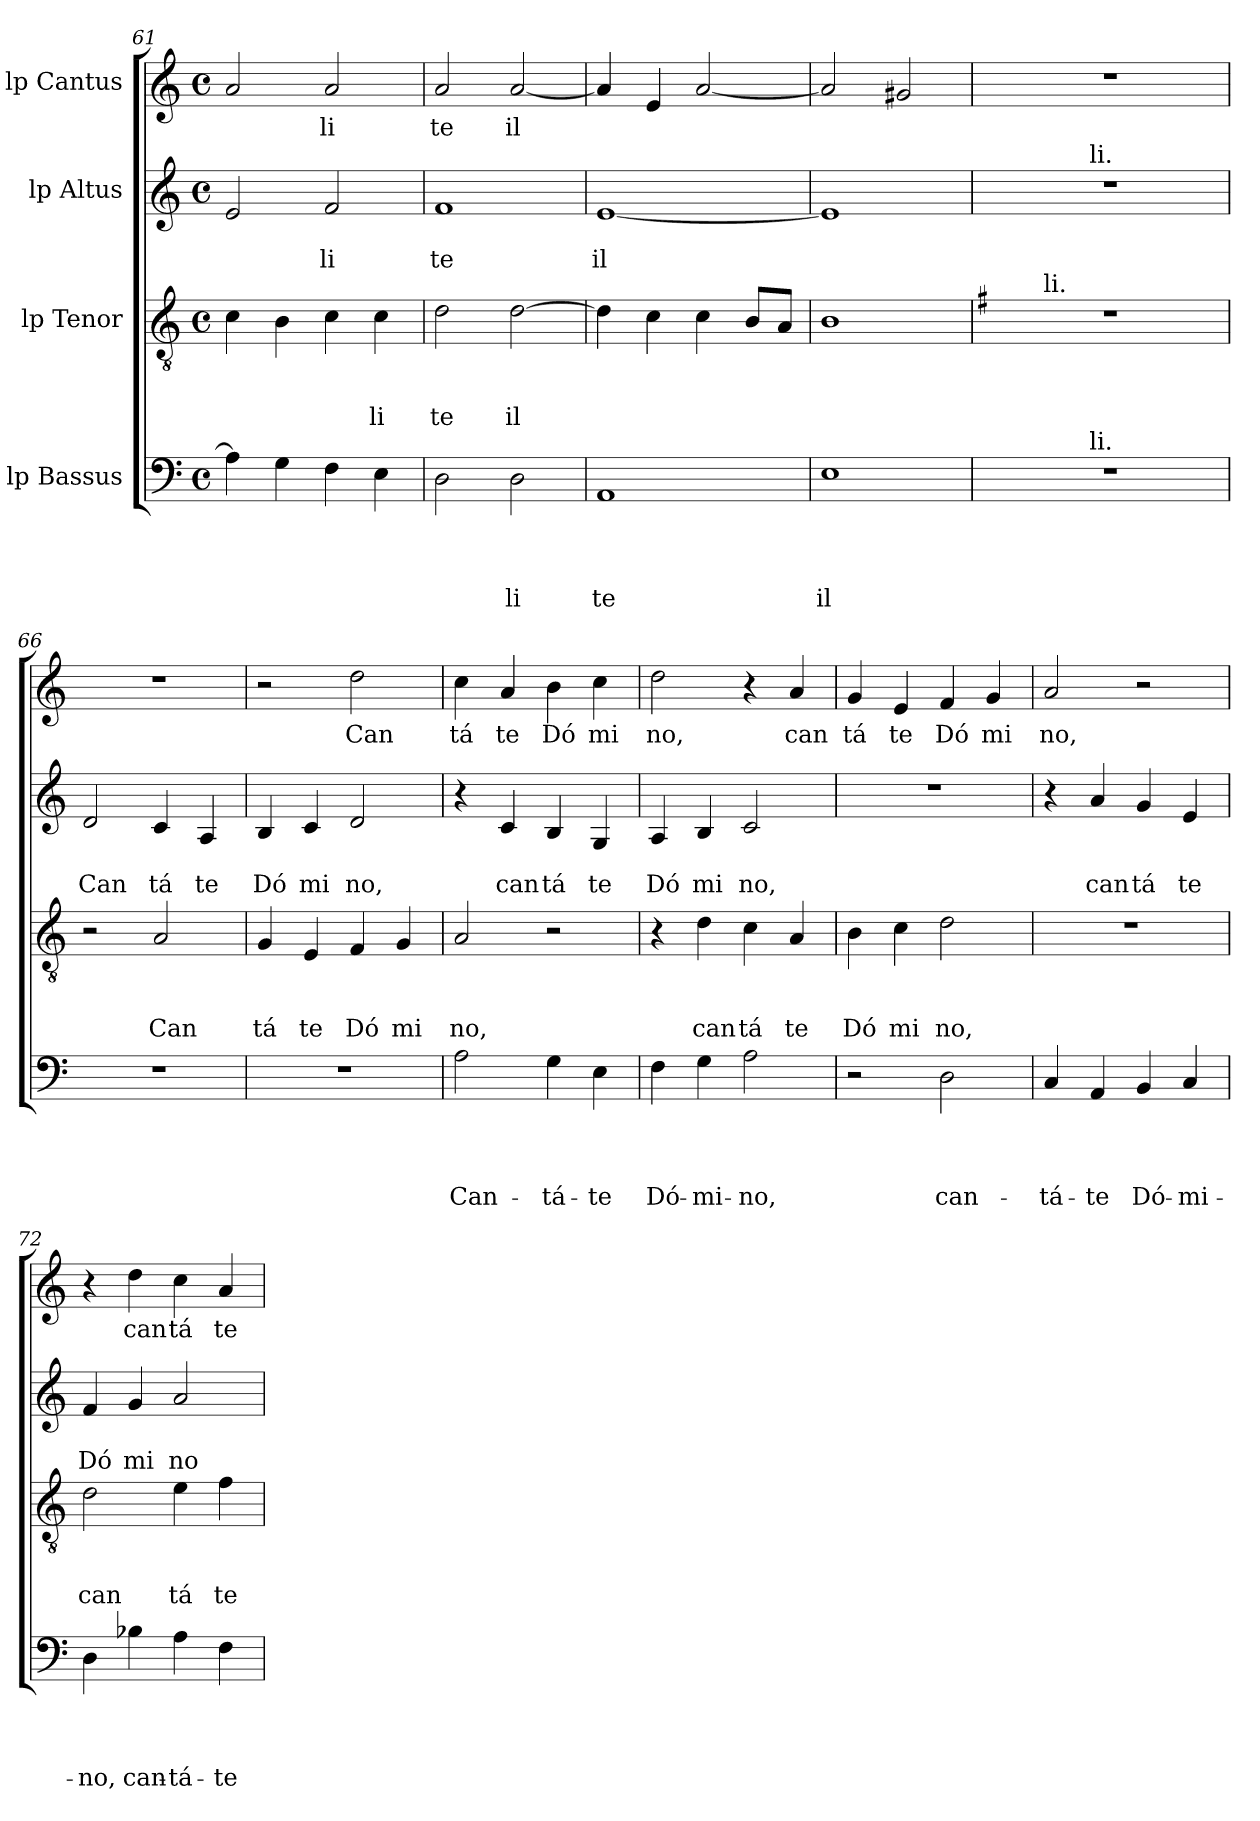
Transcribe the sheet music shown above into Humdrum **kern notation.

**kern	**text	**text	**text	**text	**kern	**text	**text	**text	**kern	**text	**text	**kern	**text
*part4	*part4	*part4	*part4	*part4	*part3	*part3	*part3	*part3	*part2	*part2	*part2	*part1	*part1
*staff4	*staff4	*staff4	*staff4	*staff4	*staff3	*staff3	*staff3	*staff3	*staff2	*staff2	*staff2	*staff1	*staff1
*I"lp Bassus	*	*	*	*	*I"lp Tenor	*	*	*	*I"lp Altus	*	*	*I"lp Cantus	*
*clefF4	*	*	*	*	*clefGv2	*	*	*	*clefG2	*	*	*clefG2	*
*k[]	*	*	*	*	*k[]	*	*	*	*k[]	*	*	*k[]	*
*C:	*	*	*	*	*C:	*	*	*	*C:	*	*	*C:	*
*M4/4	*	*	*	*	*M4/4	*	*	*	*M4/4	*	*	*M4/4	*
*met(c)	*	*	*	*	*met(c)	*	*	*	*met(c)	*	*	*met(c)	*
=61	=61	=61	=61	=61	=61	=61	=61	=61	=61	=61	=61	=61	=61
4A\]	.	.	.	.	4c\	.	.	.	2e/	.	.	2a/	.
4G\	.	.	.	.	4B\	.	.	.	.	.	.	.	.
!	!	!	!	!	!	!	!	!	!	!	!LO:LY:b	!	!LO:LY:b
4F\	.	.	.	.	4c\	.	.	.	2f/	.	li	2a/	li
!	!	!	!	!	!	!	!	!LO:LY:b	!	!	!	!	!
4E\	.	.	.	.	4c\	.	.	li	.	.	.	.	.
=62	=62	=62	=62	=62	=62	=62	=62	=62	=62	=62	=62	=62	=62
!	!	!	!	!	!	!	!	!LO:LY:b	!	!	!LO:LY:b	!	!LO:LY:b
2D\	.	.	.	.	2d\	.	.	te	1f	.	te	2a/	te
!	!	!	!	!LO:LY:b	!	!	!	!LO:LY:b	!	!	!	!	!LO:LY:b
2D\	.	.	.	li	[>2d\	.	.	il	.	.	.	[<2a/	il
=63	=63	=63	=63	=63	=63	=63	=63	=63	=63	=63	=63	=63	=63
!	!	!	!	!LO:LY:b	!	!	!	!	!	!	!LO:LY:b	!	!
1AA	.	.	.	te	4d\]	.	.	.	[<1e	.	il	4a/]	.
.	.	.	.	.	4c\	.	.	.	.	.	.	4e/	.
.	.	.	.	.	4c\	.	.	.	.	.	.	[<2a/	.
.	.	.	.	.	8B/L	.	.	.	.	.	.	.	.
.	.	.	.	.	8A/J	.	.	.	.	.	.	.	.
=64	=64	=64	=64	=64	=64	=64	=64	=64	=64	=64	=64	=64	=64
!	!	!	!	!LO:LY:b	!	!	!	!	!	!	!	!	!
1E	.	.	.	il	1B	.	.	.	1e]	.	.	2a/]	.
.	.	.	.	.	.	.	.	.	.	.	.	2g#X/	.
=65	=65	=65	=65	=65	=65	=65	=65	=65	=65	=65	=65	=65	=65
*	*	*	*	*	*k[f#]	*	*	*	*	*	*	*	*
*	*	*	*	*	*G:	*	*	*	*	*	*	*	*
*^	*	*	*	*	*^	*	*	*	*^	*	*	*	*
1r	4.ryy	.	.	.	.	1r	8ryy	.	.	.	1r	4.ryy	.	.	1r	.
.	.	.	.	.	.	.	32ryy	.	.	.	.	.	.	.	.	.
!	!	!	!	!	!	!	!LO:TX:a:t=li.	!	!	!	!	!	!	!	!	!
.	.	.	.	.	.	.	2ryy	.	.	.	.	.	.	.	.	.
!	!	!	!	!	!	!	!	!	!	!	!	!LO:TX:a:t=li.	!	!	!	!
!	!LO:TX:a:t=li.	!	!	!	!	!	!	!	!	!	!	!	!	!	!	!
.	2ryy	.	.	.	.	.	.	.	.	.	.	2ryy	.	.	.	.
.	.	.	.	.	.	.	4ryy	.	.	.	.	.	.	.	.	.
.	8ryy	.	.	.	.	.	.	.	.	.	.	8ryy	.	.	.	.
.	.	.	.	.	.	.	16.ryy	.	.	.	.	.	.	.	.	.
*v	*v	*	*	*	*	*	*	*	*	*	*v	*v	*	*	*	*
*	*	*	*	*	*v	*v	*	*	*	*	*	*	*	*
!!LO:PB:g=z
=66	=66	=66	=66	=66	=66	=66	=66	=66	=66	=66	=66	=66	=66
*	*	*	*	*	*k[]	*	*	*	*	*	*	*	*
*	*	*	*	*	*C:	*	*	*	*	*	*	*	*
*^	*	*	*	*	*^	*	*	*	*^	*	*	*	*
!	!	!	!	!	!	!	!	!	!	!	!	!	!	!LO:LY:b	!	!
*v	*v	*	*	*	*	*	*	*	*	*	*v	*v	*	*	*	*
*	*	*	*	*	*v	*v	*	*	*	*	*	*	*	*
1r	.	.	.	.	2r	.	.	.	2d/	.	Can	1r	.
!	!	!	!	!	!	!	!	!LO:LY:b	!	!	!LO:LY:b	!	!
.	.	.	.	.	2A/	.	.	Can	4c/	.	tá	.	.
!	!	!	!	!	!	!	!	!	!	!	!LO:LY:b	!	!
.	.	.	.	.	.	.	.	.	4A/	.	te	.	.
=67	=67	=67	=67	=67	=67	=67	=67	=67	=67	=67	=67	=67	=67
!	!	!	!	!	!	!	!	!LO:LY:b	!	!	!LO:LY:b	!	!
1r	.	.	.	.	4G/	.	.	tá	4B/	.	Dó	2r	.
!	!	!	!	!	!	!	!	!LO:LY:b	!	!	!LO:LY:b	!	!
.	.	.	.	.	4E/	.	.	te	4c/	.	mi	.	.
!	!	!	!	!	!	!	!	!LO:LY:b	!	!	!LO:LY:b	!	!LO:LY:b
.	.	.	.	.	4F/	.	.	Dó	2d/	.	no,	2dd\	Can
!	!	!	!	!	!	!	!	!LO:LY:b	!	!	!	!	!
.	.	.	.	.	4G/	.	.	mi	.	.	.	.	.
=68	=68	=68	=68	=68	=68	=68	=68	=68	=68	=68	=68	=68	=68
!	!	!	!	!LO:LY:b	!	!	!	!LO:LY:b	!	!	!	!	!LO:LY:b
2A\	.	.	.	Can-	2A/	.	.	no,	4r	.	.	4cc\	tá
!	!	!	!	!	!	!	!	!	!	!	!LO:LY:b	!	!LO:LY:b
.	.	.	.	.	.	.	.	.	4c/	.	can	4a/	te
!	!	!	!	!LO:LY:b	!	!	!	!	!	!	!LO:LY:b	!	!LO:LY:b
4G\	.	.	.	-tá-	2r	.	.	.	4B/	.	tá	4b\	Dó
!	!	!	!	!LO:LY:b	!	!	!	!	!	!	!LO:LY:b	!	!LO:LY:b
4E\	.	.	.	-te	.	.	.	.	4G/	.	te	4cc\	mi
=69	=69	=69	=69	=69	=69	=69	=69	=69	=69	=69	=69	=69	=69
!	!	!	!	!LO:LY:b	!	!	!	!	!	!	!LO:LY:b	!	!LO:LY:b
4F\	.	.	.	Dó-	4r	.	.	.	4A/	.	Dó	2dd\	no,
!	!	!	!	!LO:LY:b	!	!	!	!LO:LY:b	!	!	!LO:LY:b	!	!
4G\	.	.	.	-mi-	4d\	.	.	can	4B/	.	mi	.	.
!	!	!	!	!LO:LY:b	!	!	!	!LO:LY:b	!	!	!LO:LY:b	!	!
2A\	.	.	.	-no,	4c\	.	.	tá	2c/	.	no,	4r	.
!	!	!	!	!	!	!	!	!LO:LY:b	!	!	!	!	!LO:LY:b
.	.	.	.	.	4A/	.	.	te	.	.	.	4a/	can
=70	=70	=70	=70	=70	=70	=70	=70	=70	=70	=70	=70	=70	=70
!	!	!	!	!	!	!	!	!LO:LY:b	!	!	!	!	!LO:LY:b
2r	.	.	.	.	4B\	.	.	Dó	1r	.	.	4g/	tá
!	!	!	!	!	!	!	!	!LO:LY:b	!	!	!	!	!LO:LY:b
.	.	.	.	.	4c\	.	.	mi	.	.	.	4e/	te
!	!	!	!	!LO:LY:b	!	!	!	!LO:LY:b	!	!	!	!	!LO:LY:b
2D\	.	.	.	can-	2d\	.	.	no,	.	.	.	4f/	Dó
!	!	!	!	!	!	!	!	!	!	!	!	!	!LO:LY:b
.	.	.	.	.	.	.	.	.	.	.	.	4g/	mi
=71	=71	=71	=71	=71	=71	=71	=71	=71	=71	=71	=71	=71	=71
!	!	!	!	!LO:LY:b	!	!	!	!	!	!	!	!	!LO:LY:b
4C/	.	.	.	-tá-	1r	.	.	.	4r	.	.	2a/	no,
!	!	!	!	!LO:LY:b	!	!	!	!	!	!	!LO:LY:b	!	!
4AA/	.	.	.	-te	.	.	.	.	4a/	.	can	.	.
!	!	!	!	!LO:LY:b	!	!	!	!	!	!	!LO:LY:b	!	!
4BB/	.	.	.	Dó-	.	.	.	.	4g/	.	tá	2r	.
!	!	!	!	!LO:LY:b	!	!	!	!	!	!	!LO:LY:b	!	!
4C/	.	.	.	-mi-	.	.	.	.	4e/	.	te	.	.
=72	=72	=72	=72	=72	=72	=72	=72	=72	=72	=72	=72	=72	=72
!	!	!	!	!LO:LY:b	!	!	!	!LO:LY:b	!	!	!LO:LY:b	!	!
4D\	.	.	.	-no,	2d\	.	.	can	4f/	.	Dó	4r	.
!	!	!	!	!LO:LY:b	!	!	!	!	!	!	!LO:LY:b	!	!LO:LY:b
4B-X\	.	.	.	can-	.	.	.	.	4g/	.	mi	4dd\	can
!	!	!	!	!LO:LY:b	!	!	!	!LO:LY:b	!	!	!LO:LY:b	!	!LO:LY:b
4A\	.	.	.	-tá-	4e\	.	.	tá	2a/	.	no	4cc\	tá
!	!	!	!	!LO:LY:b	!	!	!	!LO:LY:b	!	!	!	!	!LO:LY:b
4F\	.	.	.	-te	4f\	.	.	te	.	.	.	4a/	te
=	=	=	=	=	=	=	=	=	=	=	=	=	=
*-	*-	*-	*-	*-	*-	*-	*-	*-	*-	*-	*-	*-	*-
